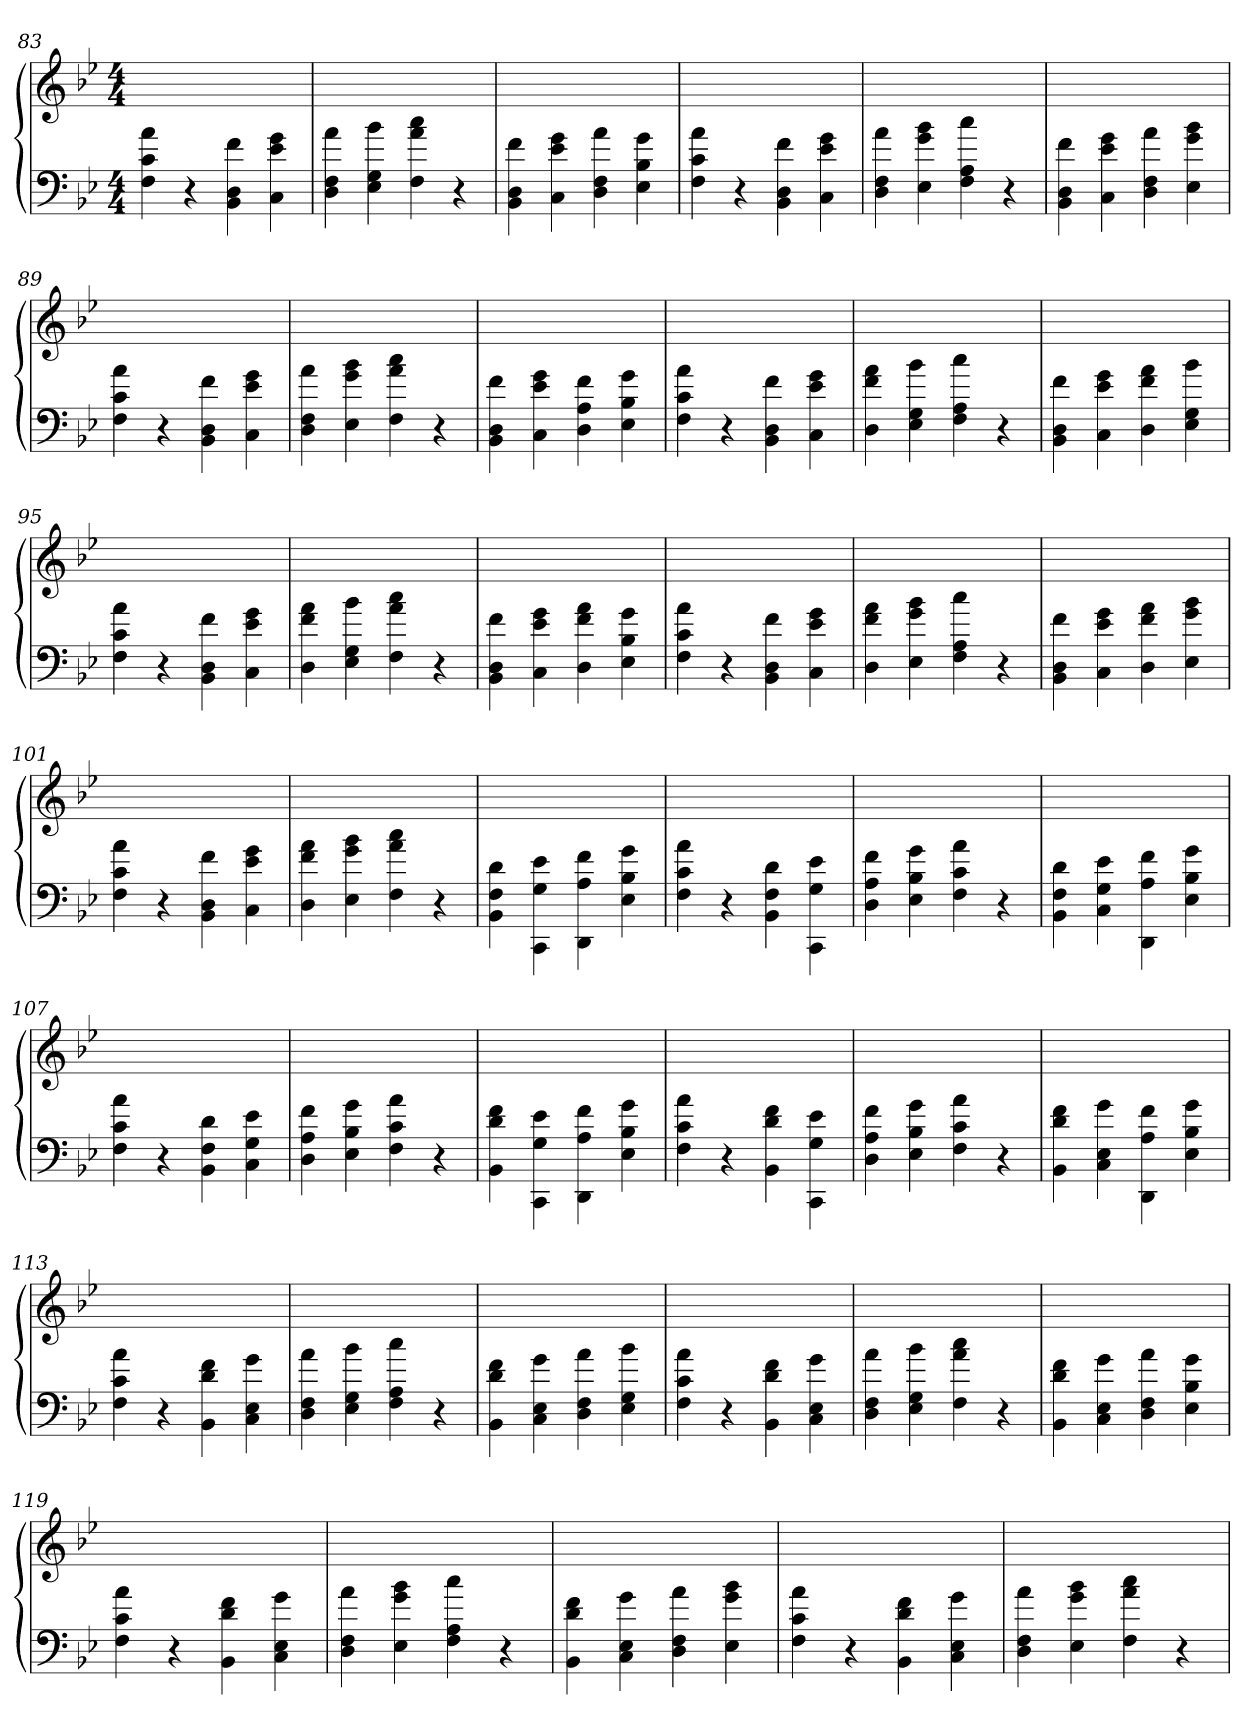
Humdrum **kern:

**kern	**kern
*part2	*part1
*staff2	*staff1
*clefF4	*clefG2
*k[b-e-]	*k[b-e-]
*B-:	*B-:
*M4/4	*M4/4
=83	=83
4F 4c 4a	1ryy
4r	.
4BB- 4D 4f	.
4C 4e- 4g	.
=84	=84
4D 4F 4a	1ryy
4E- 4G 4b-	.
4F 4a 4cc	.
4r	.
=85	=85
4BB- 4D 4f	1ryy
4C 4e- 4g	.
4D 4F 4a	.
4E- 4B- 4g	.
=86	=86
4F 4c 4a	1ryy
4r	.
4BB- 4D 4f	.
4C 4e- 4g	.
=87	=87
4D 4F 4a	1ryy
4E- 4g 4b-	.
4F 4A 4cc	.
4r	.
=88	=88
4BB- 4D 4f	1ryy
4C 4e- 4g	.
4D 4F 4a	.
4E- 4g 4b-	.
=89	=89
4F 4c 4a	1ryy
4r	.
4BB- 4D 4f	.
4C 4e- 4g	.
=90	=90
4D 4F 4a	1ryy
4E- 4g 4b-	.
4F 4a 4cc	.
4r	.
=91	=91
4BB- 4D 4f	1ryy
4C 4e- 4g	.
4D 4A 4f	.
4E- 4B- 4g	.
=92	=92
4F 4c 4a	1ryy
4r	.
4BB- 4D 4f	.
4C 4e- 4g	.
=93	=93
4D 4f 4a	1ryy
4E- 4G 4b-	.
4F 4A 4cc	.
4r	.
=94	=94
4BB- 4D 4f	1ryy
4C 4e- 4g	.
4D 4f 4a	.
4E- 4G 4b-	.
=95	=95
4F 4c 4a	1ryy
4r	.
4BB- 4D 4f	.
4C 4e- 4g	.
=96	=96
4D 4f 4a	1ryy
4E- 4G 4b-	.
4F 4a 4cc	.
4r	.
=97	=97
4BB- 4D 4f	1ryy
4C 4e- 4g	.
4D 4f 4a	.
4E- 4B- 4g	.
=98	=98
4F 4c 4a	1ryy
4r	.
4BB- 4D 4f	.
4C 4e- 4g	.
=99	=99
4D 4f 4a	1ryy
4E- 4g 4b-	.
4F 4A 4cc	.
4r	.
=100	=100
4BB- 4D 4f	1ryy
4C 4e- 4g	.
4D 4f 4a	.
4E- 4g 4b-	.
=101	=101
4F 4c 4a	1ryy
4r	.
4BB- 4D 4f	.
4C 4e- 4g	.
=102	=102
4D 4f 4a	1ryy
4E- 4g 4b-	.
4F 4a 4cc	.
4r	.
=103	=103
4BB- 4F 4d	1ryy
4CC 4G 4e-	.
4DD 4A 4f	.
4E- 4B- 4g	.
=104	=104
4F 4c 4a	1ryy
4r	.
4BB- 4F 4d	.
4CC 4G 4e-	.
=105	=105
4D 4A 4f	1ryy
4E- 4B- 4g	.
4F 4c 4a	.
4r	.
=106	=106
4BB- 4F 4d	1ryy
4C 4G 4e-	.
4DD 4A 4f	.
4E- 4B- 4g	.
=107	=107
4F 4c 4a	1ryy
4r	.
4BB- 4F 4d	.
4C 4G 4e-	.
=108	=108
4D 4A 4f	1ryy
4E- 4B- 4g	.
4F 4c 4a	.
4r	.
=109	=109
4BB- 4d 4f	1ryy
4CC 4G 4e-	.
4DD 4A 4f	.
4E- 4B- 4g	.
=110	=110
4F 4c 4a	1ryy
4r	.
4BB- 4d 4f	.
4CC 4G 4e-	.
=111	=111
4D 4A 4f	1ryy
4E- 4B- 4g	.
4F 4c 4a	.
4r	.
=112	=112
4BB- 4d 4f	1ryy
4C 4E- 4g	.
4DD 4A 4f	.
4E- 4B- 4g	.
=113	=113
4F 4c 4a	1ryy
4r	.
4BB- 4d 4f	.
4C 4E- 4g	.
=114	=114
4D 4F 4a	1ryy
4E- 4G 4b-	.
4F 4A 4cc	.
4r	.
=115	=115
4BB- 4d 4f	1ryy
4C 4E- 4g	.
4D 4F 4a	.
4E- 4G 4b-	.
=116	=116
4F 4c 4a	1ryy
4r	.
4BB- 4d 4f	.
4C 4E- 4g	.
=117	=117
4D 4F 4a	1ryy
4E- 4G 4b-	.
4F 4a 4cc	.
4r	.
=118	=118
4BB- 4d 4f	1ryy
4C 4E- 4g	.
4D 4F 4a	.
4E- 4B- 4g	.
=119	=119
4F 4c 4a	1ryy
4r	.
4BB- 4d 4f	.
4C 4E- 4g	.
=120	=120
4D 4F 4a	1ryy
4E- 4g 4b-	.
4F 4A 4cc	.
4r	.
=121	=121
4BB- 4d 4f	1ryy
4C 4E- 4g	.
4D 4F 4a	.
4E- 4g 4b-	.
=122	=122
4F 4c 4a	1ryy
4r	.
4BB- 4d 4f	.
4C 4E- 4g	.
=123	=123
4D 4F 4a	1ryy
4E- 4g 4b-	.
4F 4a 4cc	.
4r	.
=	=
*-	*-
